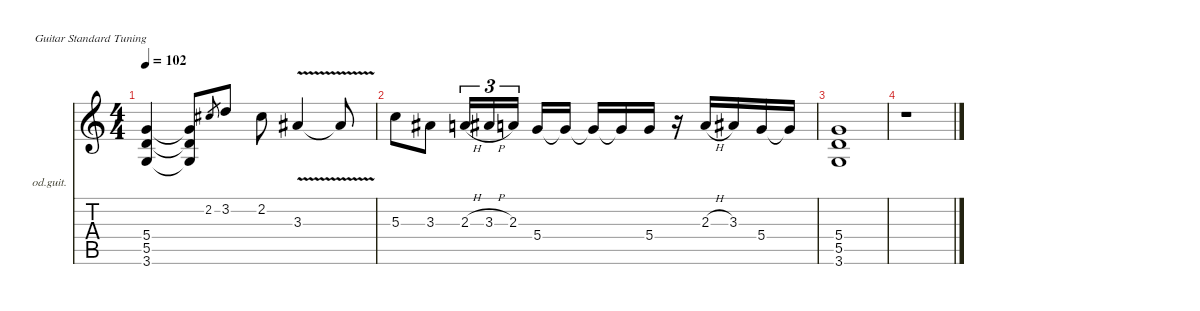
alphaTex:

\defaultSystemsLayout 4
\hideDynamics
\bracketExtendMode nobrackets
\firstSystemTrackNameOrientation horizontal
\otherSystemsTrackNameOrientation horizontal
\track ("chief" "od.guit.") {instrument overdrivenguitar}
\staff {score tabs}
\tuning (E4 B3 G3 D3 A2 E2)
\ts (4 4)
\tempo 102
\clef g2
\ks c
(5.4 5.5 3.6).4{dy f beam Up} (5.4{t} 5.5{t} 3.6{t}).8{beam Up} 2.2{acc #}.8{gr dy mf beam Up} 3.2.8{dy f beam Up} 2.2{acc #}.8{beam Down} 3.3{v acc #}.4{beam Up} 3.3{v t acc #}.8{beam Up} |
5.3.8{beam Down} 3.3{acc #}.8{beam Down} 2.3{h}.16{tu (3 2) beam Up} 3.3{h acc #}.16{tu (3 2) beam Up} 2.3.16{tu (3 2) beam Up} 5.4.16{beam Up} 5.4{t}.16{beam Up} 5.4{t}.16{beam Up} 5.4{t}.16{beam Up} 5.4.16{beam Up} r.16{beam Up} 2.3{h}.16{beam Up} 3.3{acc #}.16{beam Up} 5.4.16{beam Up} 5.4{t}.16{beam Up} |
(5.4 5.5 3.6).1{beam Up} |
r.1{beam Down}
